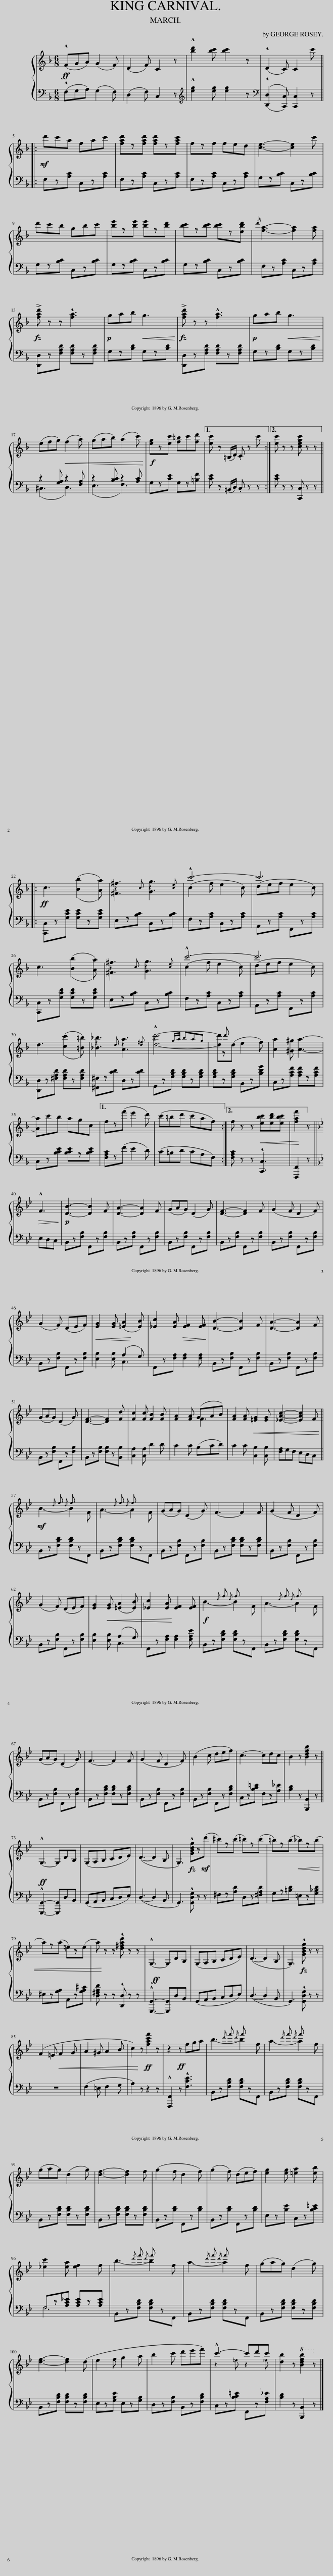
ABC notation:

X:1
%%score { ( 1 4 ) | ( 2 3 ) }
L:1/8
Q:1/4=170
M:6/8
I:linebreak $
K:F
V:1 treble
V:4 treble
V:2 bass
V:3 bass
V:1
!ff! (!^!FGA) (G2 F) | (D2 F) C2 z | !^![bd']2 [bc'] [bc']2 z | (!^!D2 C) C2 c' |:$!mf! d'c'a fac' | %5
 [fad']z[fad'] [fad']z[fac'] | fzf fed | [ce]3- [ce]2 c' |$ d'c'b gbc' | [be']z[be'] [be']z[bd'] | %10
 [bc']z[bc'] [bc']z[ebd'] |{/d'} [fa]3- [fa]2 [fa] |$ !>![fad'] z z !^![fa]3 |!p! gab!<(! g3!<)! | !>![fad'] z z !^![fa]3 | %15
!p! gab!<(! g3!<)! |$ (efg)!<(! (f2 a) | (gab) (a2 c')!<)! |!f! [eg]z[ec'] [f=b]c'[fd'] |1 [ec'] z (=B,/D/) .C z c' :|2 %20
 [ec'] z z [cegc'] z z |:$!ff! c3 (([Bb]2 [Aa])) | [^F^f]3 [Gg]3 | !^!c'6- | c'6 |$ %25
 c3 (([Bb]2 [Aa])) | [^F^f]3 [Gg]3 | !^!c'6- | c'6 |$ d3 (([cc']2 [=B=b])) | %30
 [_B_b]3 [Aa]3 | !^![dd']6- | [dd']z(d e2 f) | [Aa]2 [^G^g] [Aa]3- |$ [Aa]c'b agc |1 %35
 fz(f' e'2 d') | (c'=bd' c'af) :|2 f z z!<(! [ebc'][ebd'][ebc'] | [faf']2!<)! z ||$[K:Bb]!>(! !^!F3!>)! | %40
!p! [DB]3- [DB]2 F | [DA]3- [DA]2 F | (GAG) (D2 G) | [DF]3- [DF]2 F | (G2 F D2 F) |$ %45
 (G2 F) (DEF) |!<(! [EG]2 [EG] ([=EA]2 [EB])!<)! | [_Ec]2 [EA]!>(! [EF]2 [EF]!>)! | [DB]3- [DB]2 F | [DA]3- [DA]2 F |$ %50
 (GAG) (D2 G) | [DF]3- [DF]2 [Fd] | [Fc]2 [Fc] [FB]2 [FB] | [FA]2 [FA] (GAB) | [FA]2 [FA]!<(! [=EG]2 [EG] | %55
 [_EAc]3- [EAc]2 F!<)! ||$!mf! x2{/d} f{/d} f x2 | x2{/d} f{/d} f x2 | (GAG) (D2 G) | F3- F2 F | %60
 (G2 F D2 F) |$ (G2 F) (DEF) | [EG]2!<(! [EG] ([=EA]2 [EB]) | [_Ec]2 [EA]!<)! [EF]2 [EF] |!f! x2{/d} f{/d} f x2 | %65
 x2{/d} f{/d} f x2 |$ (GAG) (D2 G) | F3- F2 F | (G2 F D2 F) | (B2 c def) | %70
 c3- cdc | B2 z [Bdfb]2 z ||$!ff! !^!G,3- G,DB, | (G,A,B, CDE) | (D3- D2 B, | %75
 G,3) !^![GBdg]z!mf!(d' | ^c')z(c' =c')z(c' | =b)z(b!<(! _b)z(b |$ a)z(a =e)z(e | a)!<)! z z !^![d^fad'] z z | %80
!ff! !^!G,3- G,DB, | (G,A,B, CDE) | (D3- D2 B, | G,3) !^![GBdg] z z |$ (F2 =E!<(! F2 G | %85
 A2 ^G A2 B | c2)!<)! z!ff! [fac'f']2 z | z2!ff! z fga | x2{/d'} f'{/d'} f' x2 | x2{/d'} f'{/d'} f' x2 |$ %90
 (gag) (d2 g) | [df]3- [df]2 f | (g2 f d2 f) | (g2 f) (def) | [eg]2 [eg] [=ea]2 [eb] |$ %95
 [_ec']2 [ea] [ef]2 f | x2{/d'} f'{/d'} f' x2 | x2{/d'} f'{/d'} f' x2 | (gag) (d2 g) |$ [df]3- [df]2 (d | %100
 e2 f g2 a | b2 c' d'e'f') | !^!c'3- c'd'c' | [db]2 z!8va(! [bd'f'b']2 z!8va)! |] %104
V:2
 (!^!F,G,A,) (G,2 F,) | (D,2 F,) C,2 z |[K:treble] !^![eg]2 [eg] [eg]2 z |[K:bass] ((!^![D,,D,]2 [C,,C,])) [C,,C,]2 z |:$ F,z[A,C] C,z[A,C] | %5
 F,z[A,C] C,z[A,C] | F,z[A,C] C,z[A,C] | G,z[B,C] C,z[B,C] |$ G,z[B,C] C,z[B,C] | G,z[B,C] C,z[B,C] | %10
 G,z[B,C] C,z[B,C] | F,z[A,C] C,z[A,C] |$ [D,,D,]z[F,A,D] [F,A,D]z[F,A,D] | G,z[B,D] G,z[B,D] | [D,,D,]z[F,A,D] [F,A,D]z[F,A,D] | %15
 G,z[B,D] G,z[B,D] |$ z2 [G,A,] z2 [F,A,] | z2 [B,C] z2 [A,C] | G,z[CE] G,z[=B,F] |1 [CE] z (=B,,/D,/) .C, z z :|2 %20
 [CE] z z [C,,C,] z z |:$ [C,,C,]z[G,CE] [G,CE]z[G,CE] | E,z[B,C] C,z[B,C] | F,z[A,C] C,z[A,C] | A,,z[A,C] F,,z[A,C] |$ %25
 [C,,C,]z[G,CE] [G,CE]z[G,CE] | E,z[B,C] C,z[B,C] | F,z[A,C] C,z[A,C] | A,,z[A,C] F,,z[A,C] |$ [D,,D,]z[^F,A,D] [F,A,D]z[F,A,D] | %30
 [^F,,^F,]z[CD] D,z[CD] | G,,z[G,B,D] [G,B,D]z[G,B,D] | [G,B,D]z[G,B,D] B,,z[B,DG] | C,z[A,CF] [A,CF]z[A,CF] |$ C,z[B,CE] [B,CE]z[B,CE] |1 %35
 [F,A,C]z(F E2 D) | (C=B,D CA,F,) :|2 [F,A,C] z z !^![C,,C,]3 | [F,,,F,,]2 z ||$[K:Bb] E,D,C, | %40
 B,,z[F,B,] F,,z[F,B,] | B,,z[F,B,] F,,z[F,B,] | B,,z[F,B,] F,,z[F,B,] | B,,z[F,B,] F,,z[F,B,] | B,,z[F,B,] F,,z[F,B,] |$ %45
 B,,z[F,B,] F,,z[F,B,] | [E,B,]2 [E,B,] (A,2 G,) | F,,z[F,A,] [F,A,]2 [F,A,] | B,,z[F,B,] F,,z[F,B,] | B,,z[F,B,] F,,z[F,B,] |$ %50
 B,,z[F,B,] F,,z[F,B,] | B,,z[F,B,] [F,B,]z[B,,B,] | [C,A,]2 [C,A,] D2 D | C2 C (B,CD) | C2 C [C,B,]2 [C,B,] | %55
 [F,A,]G,F, E,D,C, ||$ B,,z[F,B,D] [F,B,D]zF,, | B,,z[F,B,D] [F,B,D]zF,, | B,,z[F,B,] F,,z[F,B,] | B,,z[F,B,D] [F,B,D]z[F,B,D] | %60
 B,,z[F,B,] F,,z[F,B,] |$ B,,z[F,B,] F,,z[F,B,] | [E,B,]2 [E,B,] (A,2 G,) | F,,z[F,A,] [F,A,]2 [F,A,E] | B,,z[F,B,D] [F,B,D]zF,, | %65
 B,,z[F,B,D] [F,B,D]zF,, |$ B,,z[F,B,] F,,z[F,B,] | B,,z[F,B,D] [F,B,D]z[F,B,D] | B,,z[F,B,] F,,z[F,B,] | B,,z[F,B,] F,,z[F,B,D] | %70
 C,z[B,C=E] F,z[A,_E] | [B,D]2 z [B,,,B,,]2 z ||$ !^![G,,,G,,]3- [G,,,G,,]D,B,, | (G,,A,,B,, C,D,E,) | (D,3- D,2 B,, | %75
 G,,3) !^![G,,D,G,] z z | ^F,z[A,D] D,z[^F,A,D] | G,z[=B,D] =E,z[G,_B,D] |$ ^E,z[G,A,] A,,z[G,A,^C] | [D,^F,A,D] z z !^![D,,D,] z z | %80
 !^![G,,,G,,]3- [G,,,G,,]D,B,, | (G,,A,,B,, C,D,E,) | (D,3- D,2 B,, | G,,3) !^![G,,D,G,] z z |$ z6 | %85
 (F,2 =E, F,2 G, | A,2) z z2 z | !^![F,,,F,,]2 z !^![F,CE]3 | B,,z[F,B,D] [F,B,D]zF,, | B,,z[F,B,D] [F,B,D]zF,, |$ %90
 B,,z[F,B,D] [F,B,D]z[F,B,D] | B,,z[F,B,D] [F,B,D]z[F,B,D] | B,,z[B,D] F,,z[B,D] | B,,z[B,D] F,,z[B,D] | E,z[B,E] C,z[B,C=E] |$ %95
xz[A,C_E] [A,CE]z[A,CE] | B,,z[F,B,D] [F,B,D]zF,, | B,,z[F,B,D] [F,B,D]zF,, | B,,z[F,B,D] [F,B,D]z[F,B,D] |$ B,,z[F,B,D] [F,B,D]z[F,B,D] | %100
 E,z[G,B,E] E,z[G,B,] | D,z[F,B,] B,,z[F,B,D] | C,z[B,C=E] F,,z[F,A,_E] | [B,D]2 z [B,,,B,,]2 z |] %104
V:3
 x6 | x6 |[K:treble] x6 |[K:bass] x6 |:$ x6 | %5
 x6 | x6 | x6 |$ x6 | x6 | %10
 x6 | x6 |$ x6 | x6 | x6 | %15
 x6 |$ (^C,3 D,3) | (E,3 F,3) | x6 |1 x6 :|2 %20
 x6 |:$ x6 | x6 | x6 | x6 |$ %25
 x6 | x6 | x6 | x6 |$ x6 | %30
 x6 | x6 | x6 | x6 |$ x6 |1 %35
 x6 | x6 :|2 x6 | x3 ||$[K:Bb] x3 | %40
 x6 | x6 | x6 | x6 | x6 |$ %45
 x6 | x3 C,3 | x6 | x6 | x6 |$ %50
 x6 | x6 | x6 | x6 | x6 | %55
 x6 ||$ x6 | x6 | x6 | x6 | %60
 x6 |$ x6 | x3 C,3 | x6 | x6 | %65
 x6 |$ x6 | x6 | x6 | x6 | %70
 x6 | x6 ||$ x6 | x6 | x6 | %75
 x6 | x6 | x6 |$ x6 | x6 | %80
 x6 | x6 | x6 | x6 |$ x6 | %85
 x6 | x6 | x6 | x6 | x6 |$ %90
 x6 | x6 | x6 | x6 | x6 |$ %95
 F,6 | x6 | x6 | x6 |$ x6 | %100
 x6 | x6 | x6 | x6 |] %104
V:4
 x6 | x6 | x6 | x6 |:$ x6 | %5
 x6 | x6 | x6 |$ x6 | x6 | %10
 x6 | x6 |$ x6 | x6 | x6 | %15
 x6 |$ x6 | x6 | x6 |1 x6 :|2 %20
 x6 |:$ x6 | z2 c z2 [ce] | (c2 f e2 c) | (def e2 c) |$ %25
 x6 | z2 c z2 [ce] | (c2 f e2 c) | (def e2 c) |$ x6 | %30
 z2 d z2 [d^f] | z2 g/a/ bag | d' x5 | x6 |$ x6 |1 %35
 x6 | x6 :|2 x6 | x3 ||$[K:Bb] x3 | %40
 x6 | x6 | x6 | x6 | x6 |$ %45
 x6 | x6 | x6 | x6 | x6 |$ %50
 x6 | x6 | x6 | x3 F3 | x6 | %55
 x6 ||$ B3- B2 F | A3- A2 F | x6 | x6 | %60
 x6 |$ x6 | x6 | x6 | B3- B2 F | %65
 A3- A2 F |$ x6 | x6 | x6 | x6 | %70
 x6 | x6 ||$ x6 | x6 | x6 | %75
 x6 | x6 | x6 |$ x6 | x6 | %80
 x6 | x6 | x6 | x6 |$ x6 | %85
 x6 | x6 | x6 | b3- b2 f | a3- a2 f |$ %90
 x6 | x6 | x6 | x6 | x6 |$ %95
 x6 | b3- b2 f | a3- a2 f | x6 |$ x6 | %100
 x6 | x6 | z2 =e z2 _e | x3!8va(! x3!8va)! |] %104
